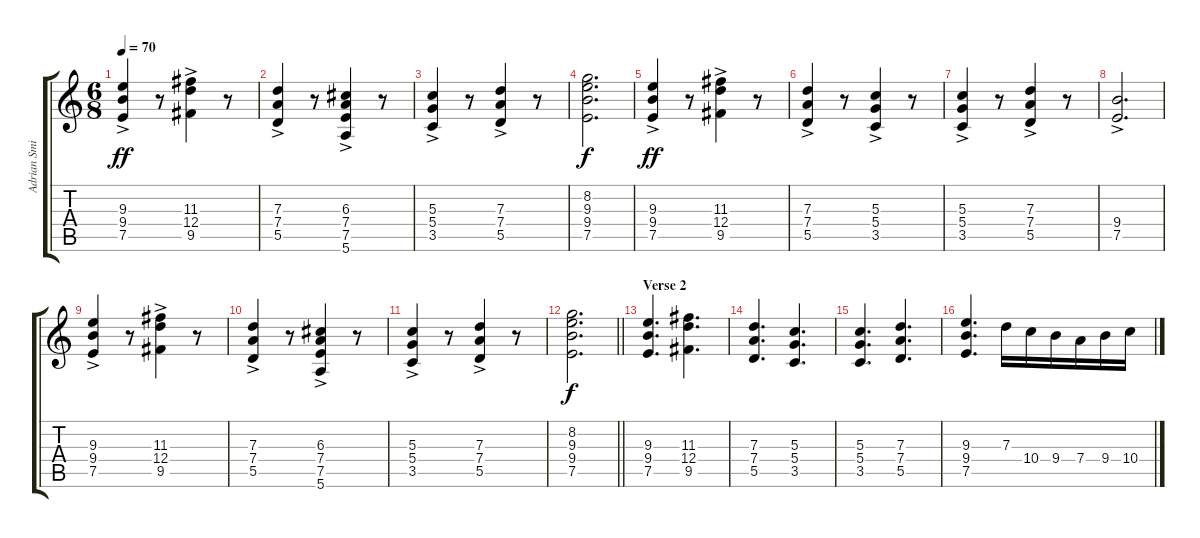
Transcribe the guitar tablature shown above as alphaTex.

\track ("Adrian Smith" "Adrian Smi") {instrument overdrivenguitar}
\staff {score tabs}
\tuning (E4 B3 G3 D3 A2 E2) {hide}
\ts (6 8)
\tempo 70
\clef g2
\ks c
(9.3{ac} 9.4{ac} 7.5{ac}).4{dy ff} r.8 (11.3{ac} 12.4{ac} 9.5{ac}).4 r.8 |
(7.3{ac} 7.4{ac} 5.5{ac}).4 r.8 (6.3{ac} 7.4{ac} 7.5{ac} 5.6{ac}).4 r.8 |
(5.3{ac} 5.4{ac} 3.5{ac}).4 r.8 (7.3{ac} 7.4{ac} 5.5{ac}).4 r.8 |
(8.2 9.3 9.4 7.5).2{d dy f} |
(9.3{ac} 9.4{ac} 7.5{ac}).4{dy ff} r.8 (11.3{ac} 12.4{ac} 9.5{ac}).4 r.8 |
(7.3{ac} 7.4{ac} 5.5{ac}).4 r.8 (5.3{ac} 5.4{ac} 3.5{ac}).4 r.8 |
(5.3{ac} 5.4{ac} 3.5{ac}).4 r.8 (7.3{ac} 7.4{ac} 5.5{ac}).4 r.8 |
(9.4{ac} 7.5{ac}).2{d} |
(9.3{ac} 9.4{ac} 7.5{ac}).4 r.8 (11.3{ac} 12.4{ac} 9.5{ac}).4 r.8 |
(7.3{ac} 7.4{ac} 5.5{ac}).4 r.8 (6.3{ac} 7.4{ac} 7.5{ac} 5.6{ac}).4 r.8 |
(5.3{ac} 5.4{ac} 3.5{ac}).4 r.8 (7.3{ac} 7.4{ac} 5.5{ac}).4 r.8 |
\barLineRight lightlight
(8.2 9.3 9.4 7.5).2{d dy f} |
\section ("" "Verse 2")
(9.3 9.4 7.5).4{d} (11.3 12.4 9.5).4{d} |
(7.3 7.4 5.5).4{d} (5.3 5.4 3.5).4{d} |
(5.3 5.4 3.5).4{d} (7.3 7.4 5.5).4{d} |
(9.3 9.4 7.5).4{d} 7.3.16 10.4.16 9.4.16 7.4.16 9.4.16 10.4.16
